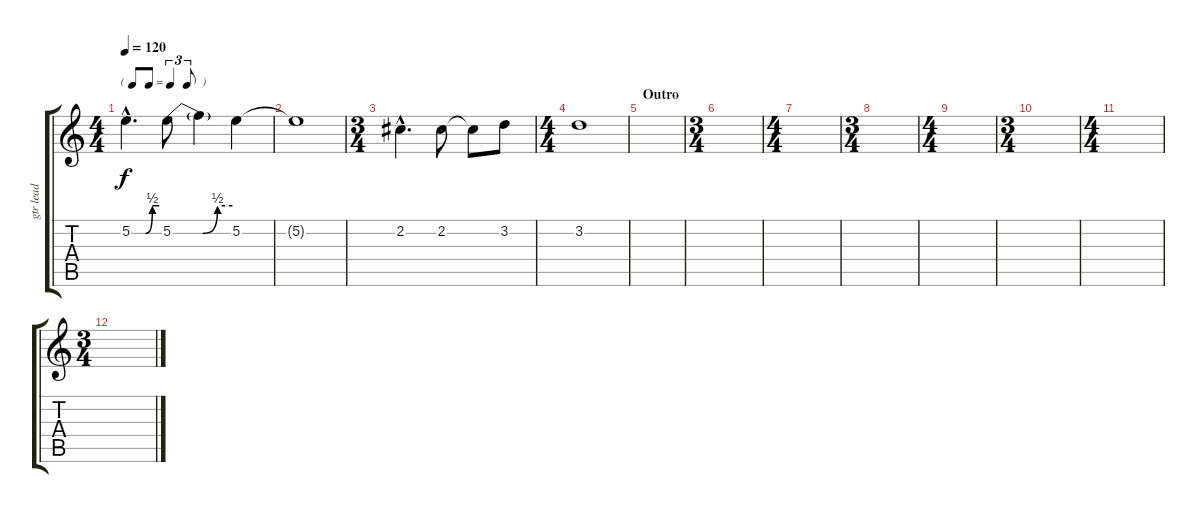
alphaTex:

\track ("gtr lead" "gtr lead") {instrument distortionguitar}
\staff {score tabs}
\tuning (E4 B3 G3 D3 A2 E2) {hide}
\ts (4 4)
\tf triplet8th
\tempo 120
\clef g2
\ks c
5.2{be (custom 0 0 15 0 30 0 45 2 60 2) hac}.4{d dy f} 5.2{be (custom 0 0 15 0 30 0 45 2 60 2)}.8 5.2{t}.4 5.2.4 |
5.2{t}.1 |
\ts (3 4)
2.2{hac}.4{d} 2.2.8 2.2{t}.8 3.2.8 |
\ts (4 4)
3.2.1 |
\section ("" "Outro")
|
\ts (3 4)
|
\ts (4 4)
|
\ts (3 4)
|
\ts (4 4)
|
\ts (3 4)
|
\ts (4 4)
|
\ts (3 4)
